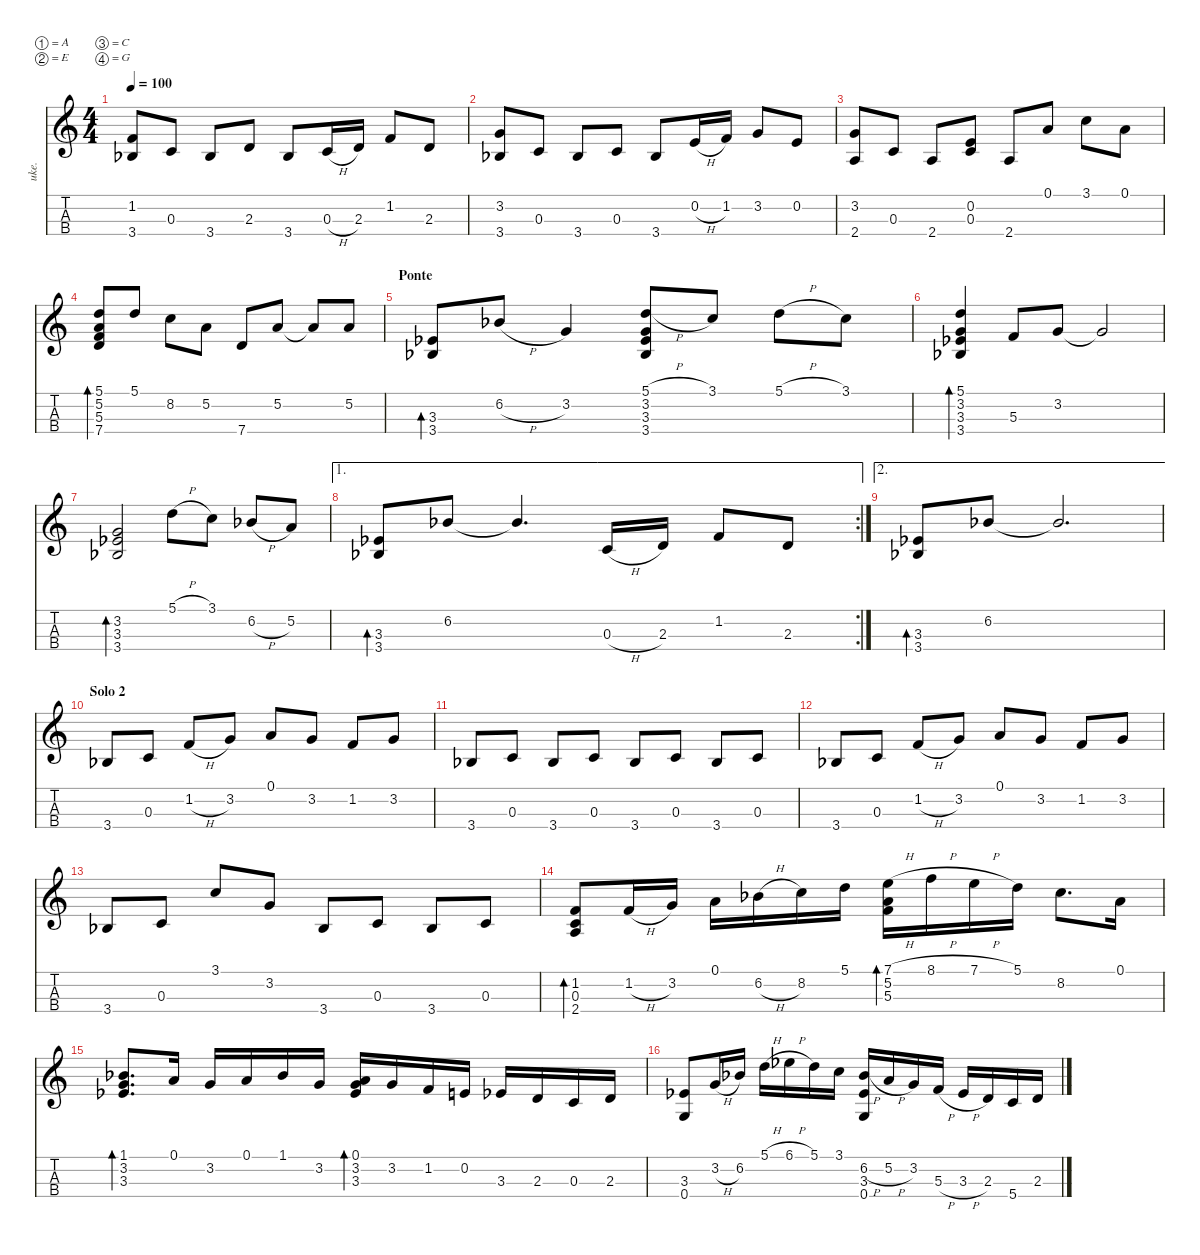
\defaultSystemsLayout 4
\hideDynamics
\bracketExtendMode nobrackets
\otherSystemsTrackNameOrientation horizontal
\chordDiagramsInScore
\track ("Ukulele" "uke.") {defaultSystemsLayout 4 instrument acousticguitarnylon}
\staff {score tabs}
\tuning (A4 E4 C4 G3)
\displaytranspose 0
\ts (4 4)
\tempo 100
\clef g2
\ks c
(3.4{acc b} 1.2).8{dy mf beam Up} 0.3.8{beam Up} 3.4{acc b}.8{beam Up} 2.3.8{beam Up} 3.4{acc b}.8{beam Up} 0.3{h}.16{beam Up} 2.3.16{beam Up} 1.2.8{beam Up} 2.3.8{beam Up} |
(3.4{acc b} 3.2).8{beam Up} 0.3.8{beam Up} 3.4{acc b}.8{beam Up} 0.3.8{beam Up} 3.4{acc b}.8{beam Up} 0.2{h}.16{beam Up} 1.2.16{beam Up} 3.2.8{beam Up} 0.2.8{beam Up} |
(2.4 3.2).8{beam Up} 0.3.8{beam Up} 2.4.8{beam Up} (0.2 0.3).8{beam Up} 2.4.8{beam Up} 0.1.8{beam Up} 3.1.8{beam Down} 0.1.8{beam Down} |
(5.3 7.4 5.2 5.1).8{bd 37 beam Up} 5.1.8{beam Up} 8.2.8{beam Down} 5.2.8{beam Down} 7.4.8{beam Up} 5.2.8{beam Up} 5.2{t}.8{beam Up} 5.2.8{beam Up} |
\section ("" "Ponte")
(3.4{acc b} 3.3{acc b}).8{bd 45 beam Up} 6.2{h acc b}.8{beam Up} 3.2.4{beam Up} (5.1{h} 3.4{acc b} 3.3{acc b} 3.2).8{beam Up} 3.1.8{beam Up} 5.1{h}.8{beam Down} 3.1.8{beam Down} |
(5.1 3.2 3.3{acc b} 3.4{acc b}).4{bd 44 beam Up} 5.3.8{beam Up} 3.2.8{beam Up} 3.2{t}.2{beam Up} |
(3.4{acc b} 3.3{acc b} 3.2).2{bd 43 beam Up} 5.1{h}.8{beam Down} 3.1.8{beam Down} 6.2{h acc b}.8{beam Up} 5.2.8{beam Up} |
\ae 1
\rc 2
(3.3{acc b} 3.4{acc b}).8{bd 42 beam Up} 6.2{acc b}.8{beam Up} 6.2{t acc b}.4{d beam Up} 0.3{h}.16{beam Up} 2.3.16{beam Up} 1.2.8{beam Up} 2.3.8{beam Up} |
\ae 2
\section ("" " ")
(3.3{acc b} 3.4{acc b}).8{bd 42 beam Up} 6.2{acc b}.8{beam Up} 6.2{t acc b}.2{d beam Up} |
\section ("" "Solo 2")
3.4{acc b}.8{beam Up} 0.3.8{beam Up} 1.2{h}.8{beam Up} 3.2.8{beam Up} 0.1.8{beam Up} 3.2.8{beam Up} 1.2.8{beam Up} 3.2.8{beam Up} |
3.4{acc b}.8{beam Up} 0.3.8{beam Up} 3.4{acc b}.8{beam Up} 0.3.8{beam Up} 3.4{acc b}.8{beam Up} 0.3.8{beam Up} 3.4{acc b}.8{beam Up} 0.3.8{beam Up} |
3.4{acc b}.8{beam Up} 0.3.8{beam Up} 1.2{h}.8{beam Up} 3.2.8{beam Up} 0.1.8{beam Up} 3.2.8{beam Up} 1.2.8{beam Up} 3.2.8{beam Up} |
3.4{acc b}.8{beam Up} 0.3.8{beam Up} 3.1.8{beam Up} 3.2.8{beam Up} 3.4{acc b}.8{beam Up} 0.3.8{beam Up} 3.4{acc b}.8{beam Up} 0.3.8{beam Up} |
(2.4 0.3 1.2).8{bd 36 beam Up} 1.2{h}.16{beam Up} 3.2.16{beam Up} 0.1.16{beam Down} 6.2{h acc b}.16{beam Down} 8.2.16{beam Down} 5.1.16{beam Down} (7.1{h} 5.3 5.2).16{bd 46 beam Down} 8.1{h}.16{beam Down} 7.1{h}.16{beam Down} 5.1.16{beam Down} 8.2.8{d beam Down} 0.1.16{beam Down} |
(1.1{acc b} 3.2 3.3{acc b}).8{d bd 47 beam Up} 0.1.16{beam Up} 3.2.16{beam Up} 0.1.16{beam Up} 1.1{acc b}.16{beam Up} 3.2.16{beam Up} (0.1 3.3{acc b} 3.2).16{bd 48 beam Up} 3.2.16{beam Up} 1.2.16{beam Up} 0.2.16{beam Up} 3.3{acc b}.16{beam Up} 2.3.16{beam Up} 0.3.16{beam Up} 2.3.16{beam Up} |
(3.3{acc b} 0.4).8{beam Up} 3.2{h}.16{beam Up} 6.2{acc b}.16{beam Up} 5.1{h}.16{beam Down} 6.1{h acc b}.16{beam Down} 5.1.16{beam Down} 3.1.16{beam Down} (0.4 3.3{acc b} 6.2{h acc b}).16{beam Up} 5.2{h}.16{beam Up} 3.2.16{beam Up} 5.3{h}.16{beam Up} 3.3{h acc b}.16{beam Up} 2.3.16{beam Up} 5.4.16{beam Up} 2.3.16{beam Up}
